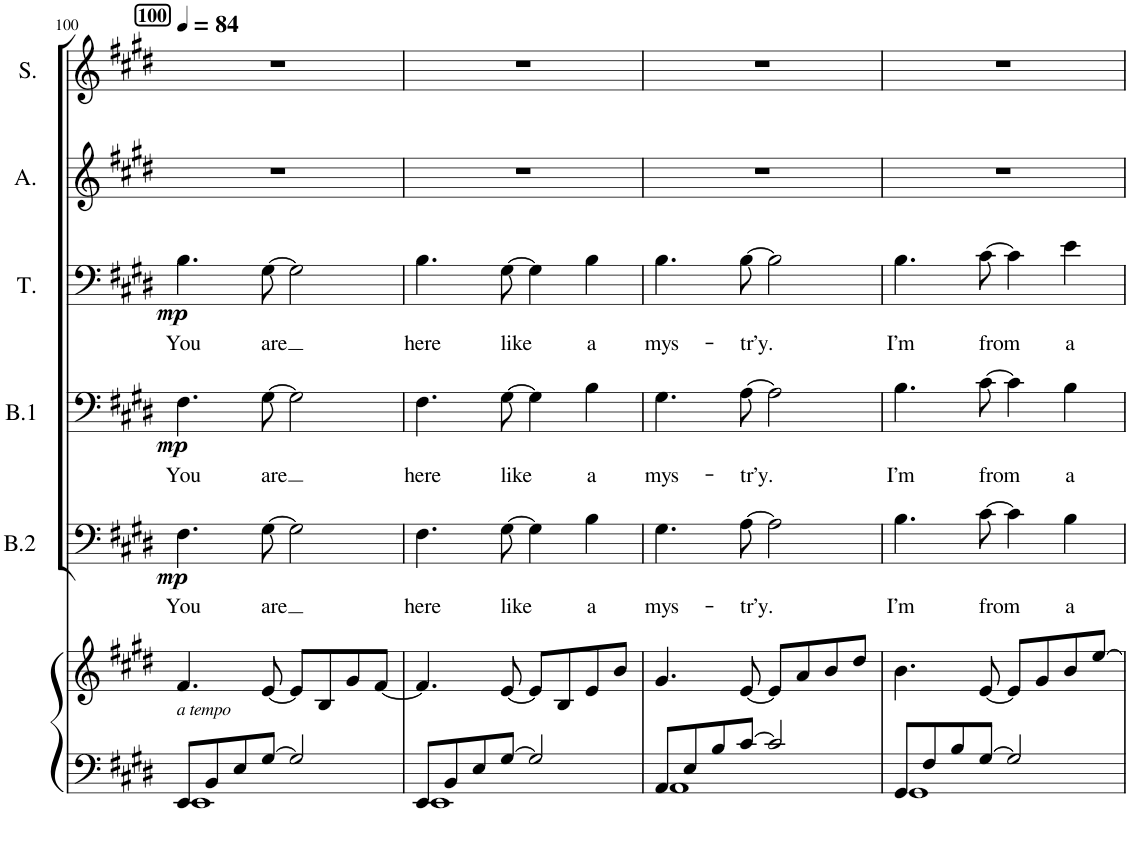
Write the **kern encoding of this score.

**kern	**kern	**kern	**text	**dynam	**kern	**text	**dynam	**kern	**text	**dynam	**kern	**kern
*part6	*part6	*part5	*part5	*part5	*part4	*part4	*part4	*part3	*part3	*part3	*part2	*part1
*staff7	*staff6	*staff5	*staff5	*staff5	*staff4	*staff4	*staff4	*staff3	*staff3	*staff3	*staff2	*staff1
*I"Piano	*	*I"Bas	*	*	*I"Bariton	*	*	*I"Tenor	*	*	*I"Alt	*I"Sopraan
*I'Pno	*	*I'B.2	*	*	*I'B.1	*	*	*I'T.	*	*	*I'A.	*I'S.
!!LO:PB:g=z
*clefF4	*clefG2	*clefF4	*	*	*clefF4	*	*	*clefF4	*	*	*clefG2	*clefG2
*	*	*Trd7c12	*	*	*	*	*	*	*	*	*	*
*k[f#c#g#d#]	*k[f#c#g#d#]	*k[f#c#g#d#]	*	*	*k[f#c#g#d#]	*	*	*k[f#c#g#d#]	*	*	*k[f#c#g#d#]	*k[f#c#g#d#]
*M4/4	*M4/4	*M4/4	*	*	*M4/4	*	*	*M4/4	*	*	*M4/4	*M4/4
*MM84	*MM84	*MM84	*	*	*MM84	*	*	*MM84	*	*	*MM84	*MM84
!!LO:REH:place=s1:a:B:cj:t=100
=100	=100	=100	=100	=100	=100	=100	=100	=100	=100	=100	=100	=100
*^	*	*	*	*	*	*	*	*	*	*	*	*
!LO:TX:a:i:t=a tempo	!	!	!	!	!	!	!	!	!	!	!	!	!
!	!	!	!	!LO:LY:b	!LO:DY:b	!	!LO:LY:b	!LO:DY:b	!	!LO:LY:b	!LO:DY:b	!	!
8EE/L	1EE	4.f#/	4.F#\	You	mp	4.F#\	You	mp	4.B\	You	mp	1r	1r
8BB/	.	.	.	.	.	.	.	.	.	.	.	.	.
8E/	.	.	.	.	.	.	.	.	.	.	.	.	.
!	!	!	!	!LO:LY:b	!	!	!LO:LY:b	!	!	!LO:LY:b	!	!	!
[8G#/J	.	[8e/	[8G#\	are	.	[8G#\	are	.	[8G#\	are	.	.	.
2G#/]	.	8e/L]	2G#\]	.	.	2G#\]	.	.	2G#\]	.	.	.	.
.	.	8B/	.	.	.	.	.	.	.	.	.	.	.
.	.	8g#/	.	.	.	.	.	.	.	.	.	.	.
.	.	[8f#/J	.	.	.	.	.	.	.	.	.	.	.
=101	=101	=101	=101	=101	=101	=101	=101	=101	=101	=101	=101	=101	=101
!	!	!	!	!LO:LY:b	!	!	!LO:LY:b	!	!	!LO:LY:b	!	!	!
8EE/L	1EE	4.f#/]	4.F#\	here	.	4.F#\	here	.	4.B\	here	.	1r	1r
8BB/	.	.	.	.	.	.	.	.	.	.	.	.	.
8E/	.	.	.	.	.	.	.	.	.	.	.	.	.
!	!	!	!	!LO:LY:b	!	!	!LO:LY:b	!	!	!LO:LY:b	!	!	!
[8G#/J	.	[8e/	[8G#\	like	.	[8G#\	like	.	[8G#\	like	.	.	.
2G#/]	.	8e/L]	4G#\]	.	.	4G#\]	.	.	4G#\]	.	.	.	.
.	.	8B/	.	.	.	.	.	.	.	.	.	.	.
!	!	!	!	!LO:LY:b	!	!	!LO:LY:b	!	!	!LO:LY:b	!	!	!
.	.	8e/	4B\	a	.	4B\	a	.	4B\	a	.	.	.
.	.	8b/J	.	.	.	.	.	.	.	.	.	.	.
=102	=102	=102	=102	=102	=102	=102	=102	=102	=102	=102	=102	=102	=102
!	!	!	!	!LO:LY:b	!	!	!LO:LY:b	!	!	!LO:LY:b	!	!	!
8AA/L	1AA	4.g#/	4.G#\	mys-	.	4.G#\	mys-	.	4.B\	mys-	.	1r	1r
8E/	.	.	.	.	.	.	.	.	.	.	.	.	.
8B/	.	.	.	.	.	.	.	.	.	.	.	.	.
!	!	!	!	!LO:LY:b	!	!	!LO:LY:b	!	!	!LO:LY:b	!	!	!
[8c#/J	.	[8e/	[8A\	-tr’y.	.	[8A\	-tr’y.	.	[8B\	-tr’y.	.	.	.
2c#/]	.	8e/L]	2A\]	.	.	2A\]	.	.	2B\]	.	.	.	.
.	.	8a/	.	.	.	.	.	.	.	.	.	.	.
.	.	8b/	.	.	.	.	.	.	.	.	.	.	.
.	.	8dd#/J	.	.	.	.	.	.	.	.	.	.	.
=103	=103	=103	=103	=103	=103	=103	=103	=103	=103	=103	=103	=103	=103
!	!	!	!	!LO:LY:b	!	!	!LO:LY:b	!	!	!LO:LY:b	!	!	!
8GG#/L	1GG#	4.b\	4.B\	I’m	.	4.B\	I’m	.	4.B\	I’m	.	1r	1r
8F#/	.	.	.	.	.	.	.	.	.	.	.	.	.
8B/	.	.	.	.	.	.	.	.	.	.	.	.	.
!	!	!	!	!LO:LY:b	!	!	!LO:LY:b	!	!	!LO:LY:b	!	!	!
[8G#/J	.	[8e/	[8c#\	from	.	[8c#\	from	.	[8c#\	from	.	.	.
2G#/]	.	8e/L]	4c#\]	.	.	4c#\]	.	.	4c#\]	.	.	.	.
.	.	8g#/	.	.	.	.	.	.	.	.	.	.	.
!	!	!	!	!LO:LY:b	!	!	!LO:LY:b	!	!	!LO:LY:b	!	!	!
.	.	8b/	4B\	a	.	4B\	a	.	4e\	a	.	.	.
.	.	[8ee/J	.	.	.	.	.	.	.	.	.	.	.
*v	*v	*	*	*	*	*	*	*	*	*	*	*	*
=	=	=	=	=	=	=	=	=	=	=	=	=
*-	*-	*-	*-	*-	*-	*-	*-	*-	*-	*-	*-	*-
